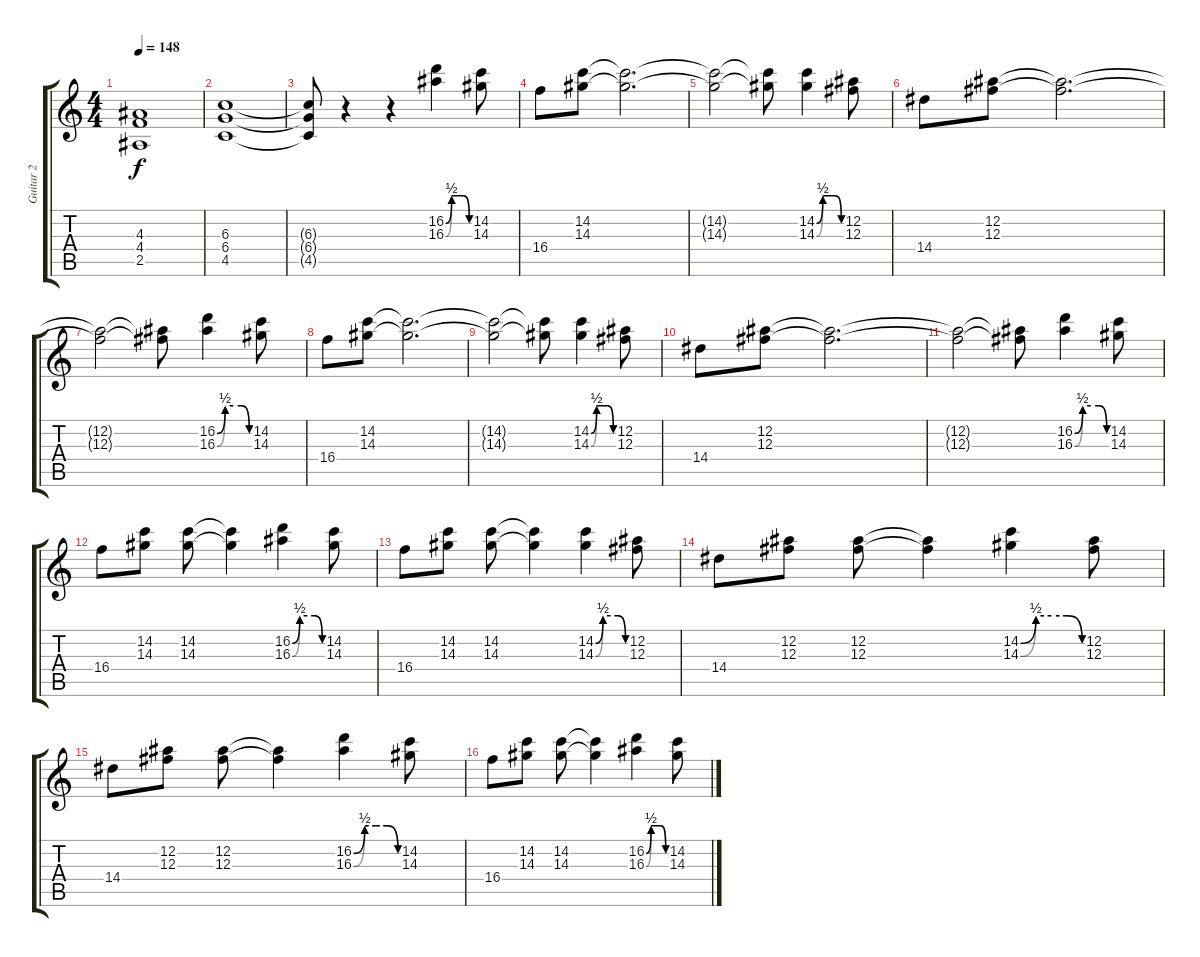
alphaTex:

\track ("Guitar 2" "Guitar 2") {instrument distortionguitar}
\staff {score tabs}
\tuning (Eb4 Bb3 Gb3 Db3 Ab2 Eb2) {hide}
\ts (4 4)
\tempo 148
\clef g2
\ks c
(4.3 4.4 2.5).1{dy f} |
(6.3 6.4 4.5).1 |
(6.3{t} 6.4{t} 4.5{t}).8 r.4 r.4 (16.2{be (custom 0 0 15 2 30 2 45 2 60 0)} 16.3{be (custom 0 0 15 2 30 2 45 2 60 0)}).4 (14.2 14.3).8 |
16.4.8 (14.2 14.3).8 (14.2{t} 14.3{t}).2{d} |
(14.2{t} 14.3{t}).2 (14.2{t} 14.3{t}).8 (14.2{be (custom 0 0 15 2 30 2 45 2 60 0)} 14.3{be (custom 0 0 15 2 30 2 45 2 60 0)}).4 (12.2 12.3).8 |
14.4.8 (12.2 12.3).8 (12.2{t} 12.3{t}).2{d} |
(12.2{t} 12.3{t}).2 (12.2{t} 12.3{t}).8 (16.2{be (custom 0 0 15 2 30 2 45 2 60 0)} 16.3{be (custom 0 0 15 2 30 2 45 2 60 0)}).4 (14.2 14.3).8 |
16.4.8 (14.2 14.3).8 (14.2{t} 14.3{t}).2{d} |
(14.2{t} 14.3{t}).2 (14.2{t} 14.3{t}).8 (14.2{be (custom 0 0 15 2 30 2 45 2 60 0)} 14.3{be (custom 0 0 15 2 30 2 45 2 60 0)}).4 (12.2 12.3).8 |
14.4.8 (12.2 12.3).8 (12.2{t} 12.3{t}).2{d} |
(12.2{t} 12.3{t}).2 (12.2{t} 12.3{t}).8 (16.2{be (custom 0 0 15 2 30 2 45 2 60 0)} 16.3{be (custom 0 0 15 2 30 2 45 2 60 0)}).4 (14.2 14.3).8 |
16.4.8 (14.2 14.3).8 (14.2 14.3).8 (14.2{t} 14.3{t}).4 (16.2{be (custom 0 0 15 2 30 2 45 2 60 0)} 16.3{be (custom 0 0 15 2 30 2 45 2 60 0)}).4 (14.2 14.3).8 |
16.4.8 (14.2 14.3).8 (14.2 14.3).8 (14.2{t} 14.3{t}).4 (14.2{be (custom 0 0 15 2 30 2 45 2 60 0)} 14.3{be (custom 0 0 15 2 30 2 45 2 60 0)}).4 (12.2 12.3).8 |
14.4.8 (12.2 12.3).8 (12.2 12.3).8 (12.2{t} 12.3{t}).4 (14.2{be (custom 0 0 15 2 30 2 45 2 60 0)} 14.3{be (custom 0 0 15 2 30 2 45 2 60 0)}).4 (12.2 12.3).8 |
14.4.8 (12.2 12.3).8 (12.2 12.3).8 (12.2{t} 12.3{t}).4 (16.2{be (custom 0 0 15 2 30 2 45 2 60 0)} 16.3{be (custom 0 0 15 2 30 2 45 2 60 0)}).4 (14.2 14.3).8 |
16.4.8 (14.2 14.3).8 (14.2 14.3).8 (14.2{t} 14.3{t}).4 (16.2{be (custom 0 0 15 2 30 2 45 2 60 0)} 16.3{be (custom 0 0 15 2 30 2 45 2 60 0)}).4 (14.2 14.3).8
